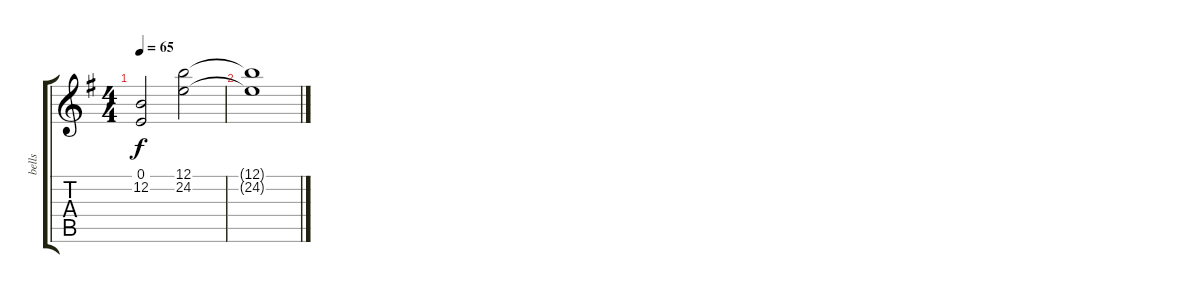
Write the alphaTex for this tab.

\track ("bells" "bells") {instrument musicbox}
\staff {score tabs}
\tuning (E4 B3 G3 D3 A2 E2) {hide}
\ts (4 4)
\tempo 65
\clef g2
\ks eminor
(0.1 12.2).2{dy f} (12.1 24.2).2 |
(12.1{t} 24.2{t}).1{volume 0}
